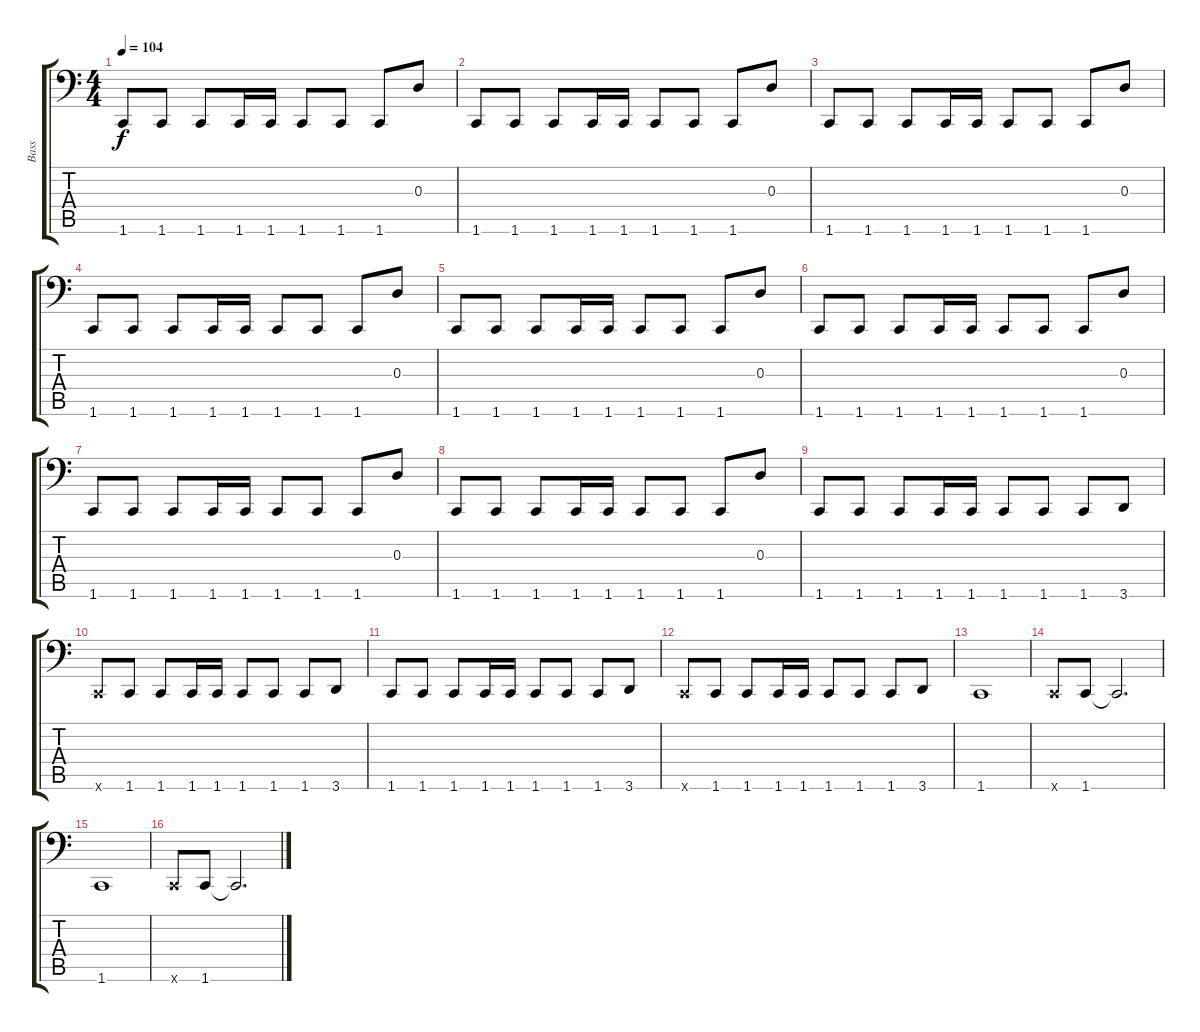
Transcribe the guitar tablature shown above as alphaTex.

\track ("Bass" "Bass") {instrument fretlessbass}
\staff {score tabs}
\tuning (C3 G2 D2 A1 E1 B0) {hide}
\ts (4 4)
\tempo 104
\clef f4
\ks c
1.6.8{dy f} 1.6.8 1.6.8 1.6.16 1.6.16 1.6.8 1.6.8 1.6.8 0.3.8 |
1.6.8 1.6.8 1.6.8 1.6.16 1.6.16 1.6.8 1.6.8 1.6.8 0.3.8 |
1.6.8 1.6.8 1.6.8 1.6.16 1.6.16 1.6.8 1.6.8 1.6.8 0.3.8 |
1.6.8 1.6.8 1.6.8 1.6.16 1.6.16 1.6.8 1.6.8 1.6.8 0.3.8 |
1.6.8 1.6.8 1.6.8 1.6.16 1.6.16 1.6.8 1.6.8 1.6.8 0.3.8 |
1.6.8 1.6.8 1.6.8 1.6.16 1.6.16 1.6.8 1.6.8 1.6.8 0.3.8 |
1.6.8 1.6.8 1.6.8 1.6.16 1.6.16 1.6.8 1.6.8 1.6.8 0.3.8 |
1.6.8 1.6.8 1.6.8 1.6.16 1.6.16 1.6.8 1.6.8 1.6.8 0.3.8 |
1.6.8 1.6.8 1.6.8 1.6.16 1.6.16 1.6.8 1.6.8 1.6.8 3.6.8 |
1.6{x}.8 1.6.8 1.6.8 1.6.16 1.6.16 1.6.8 1.6.8 1.6.8 3.6.8 |
1.6.8 1.6.8 1.6.8 1.6.16 1.6.16 1.6.8 1.6.8 1.6.8 3.6.8 |
1.6{x}.8 1.6.8 1.6.8 1.6.16 1.6.16 1.6.8 1.6.8 1.6.8 3.6.8 |
1.6.1 |
1.6{x}.8 1.6.8 1.6{t}.2{d} |
1.6.1 |
1.6{x}.8 1.6.8 1.6{t}.2{d}
